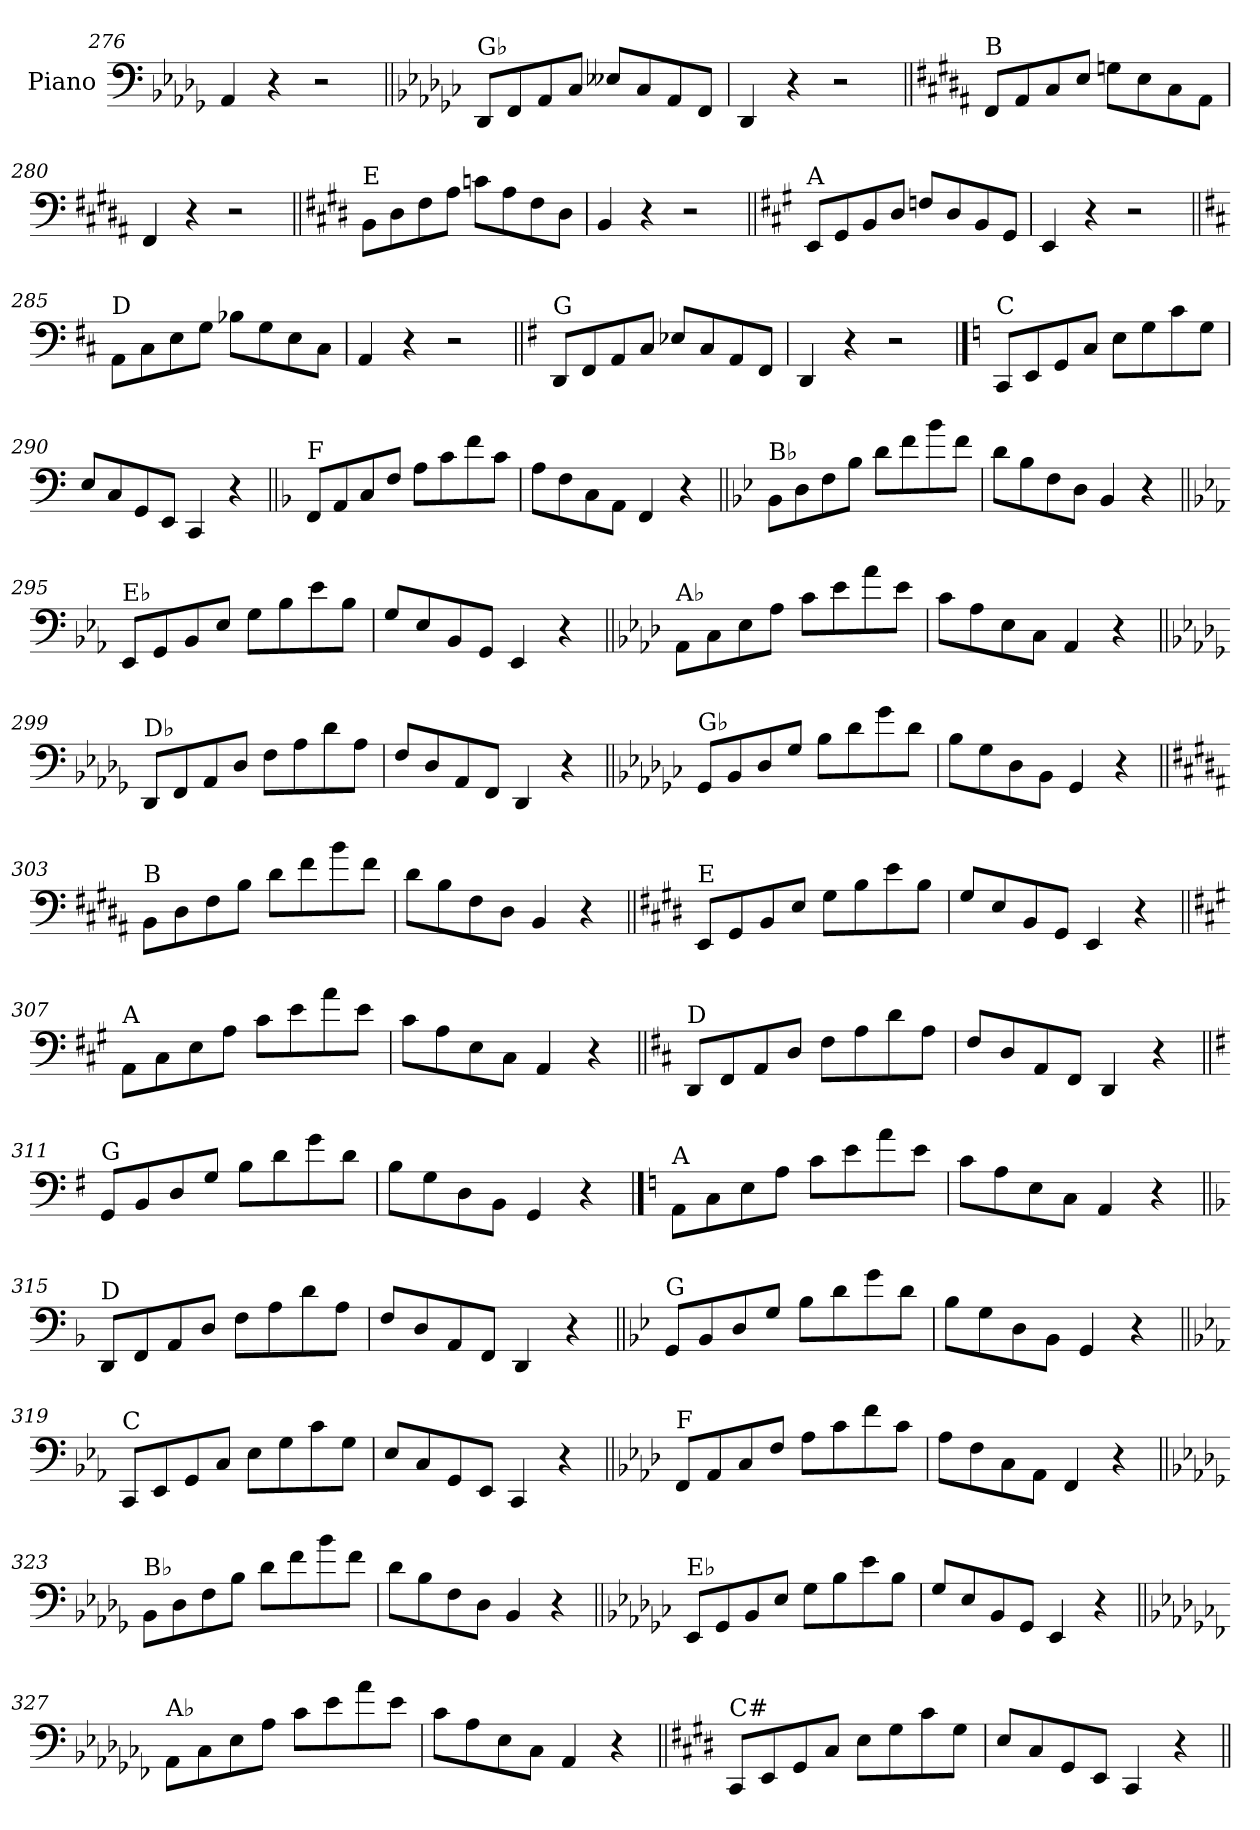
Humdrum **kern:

**kern
*part1
*staff1
*I"Piano
*I'Pno.
*clefF4
*k[b-e-a-d-g-]
=276
4AA-/
4r
2r
!!LO:LB:g=z
=277||
*k[b-e-a-d-g-c-]
!LO:TX:a:t=G♭
8DD-/L
8FF/
8AA-/
8C-/J
8E--X/L
8C-/
8AA-/
8FF/J
=278
4DD-/
4r
2r
=279||
*k[f#c#g#d#a#]
!LO:TX:a:t=B
8FF#/L
8AA#/
8C#/
8E/J
8Gn\L
8E\
8C#\
8AA#\J
=280
4FF#/
4r
2r
=281||
*k[f#c#g#d#]
!LO:TX:a:t=E
8BB\L
8D#\
8F#\
8A\J
8cn\L
8A\
8F#\
8D#\J
=282
4BB/
4r
2r
!!LO:LB:g=z
=283||
*k[f#c#g#]
!LO:TX:a:t=A
8EE/L
8GG#/
8BB/
8D/J
8Fn/L
8D/
8BB/
8GG#/J
=284
4EE/
4r
2r
=285||
*k[f#c#]
!LO:TX:a:t=D
8AA\L
8C#\
8E\
8G\J
8B-X\L
8G\
8E\
8C#\J
=286
4AA/
4r
2r
=287||
*k[f#]
!LO:TX:a:t=G
8DD/L
8FF#/
8AA/
8C/J
8E-X/L
8C/
8AA/
8FF#/J
=288
4DD/
4r
2r
!!LO:PB:g=z
==289
*k[]
!LO:TX:a:t=C
8CC/L
8EE/
8GG/
8C/J
8E\L
8G\
8c\
8G\J
=290
8E/L
8C/
8GG/
8EE/J
4CC/
4r
=291||
*k[b-]
!LO:TX:a:t=F
8FF/L
8AA/
8C/
8F/J
8A\L
8c\
8f\
8c\J
=292
8A\L
8F\
8C\
8AA\J
4FF/
4r
=293||
*k[b-e-]
!LO:TX:a:t=B♭
8BB-\L
8D\
8F\
8B-\J
8d\L
8f\
8b-\
8f\J
=294
8d\L
8B-\
8F\
8D\J
4BB-/
4r
!!LO:LB:g=z
=295||
*k[b-e-a-]
!LO:TX:a:t=E♭
8EE-/L
8GG/
8BB-/
8E-/J
8G\L
8B-\
8e-\
8B-\J
=296
8G/L
8E-/
8BB-/
8GG/J
4EE-/
4r
=297||
*k[b-e-a-d-]
!LO:TX:a:t=A♭
8AA-\L
8C\
8E-\
8A-\J
8c\L
8e-\
8a-\
8e-\J
=298
8c\L
8A-\
8E-\
8C\J
4AA-/
4r
=299||
*k[b-e-a-d-g-]
!LO:TX:a:t=D♭
8DD-/L
8FF/
8AA-/
8D-/J
8F\L
8A-\
8d-\
8A-\J
=300
8F/L
8D-/
8AA-/
8FF/J
4DD-/
4r
!!LO:LB:g=z
=301||
*k[b-e-a-d-g-c-]
!LO:TX:a:t=G♭
8GG-/L
8BB-/
8D-/
8G-/J
8B-\L
8d-\
8g-\
8d-\J
=302
8B-\L
8G-\
8D-\
8BB-\J
4GG-/
4r
=303||
*k[f#c#g#d#a#]
!LO:TX:a:t=B
8BB\L
8D#\
8F#\
8B\J
8d#\L
8f#\
8b\
8f#\J
=304
8d#\L
8B\
8F#\
8D#\J
4BB/
4r
=305||
*k[f#c#g#d#]
!LO:TX:a:t=E
8EE/L
8GG#/
8BB/
8E/J
8G#\L
8B\
8e\
8B\J
=306
8G#/L
8E/
8BB/
8GG#/J
4EE/
4r
!!LO:LB:g=z
=307||
*k[f#c#g#]
!LO:TX:a:t=A
8AA\L
8C#\
8E\
8A\J
8c#\L
8e\
8a\
8e\J
=308
8c#\L
8A\
8E\
8C#\J
4AA/
4r
=309||
*k[f#c#]
!LO:TX:a:t=D
8DD/L
8FF#/
8AA/
8D/J
8F#\L
8A\
8d\
8A\J
=310
8F#/L
8D/
8AA/
8FF#/J
4DD/
4r
=311||
*k[f#]
!LO:TX:a:t=G
8GG/L
8BB/
8D/
8G/J
8B\L
8d\
8g\
8d\J
=312
8B\L
8G\
8D\
8BB\J
4GG/
4r
!!LO:LB:g=z
==313
*k[]
!LO:TX:a:t=A
8AA\L
8C\
8E\
8A\J
8c\L
8e\
8a\
8e\J
=314
8c\L
8A\
8E\
8C\J
4AA/
4r
=315||
*k[b-]
!LO:TX:a:t=D
8DD/L
8FF/
8AA/
8D/J
8F\L
8A\
8d\
8A\J
=316
8F/L
8D/
8AA/
8FF/J
4DD/
4r
=317||
*k[b-e-]
!LO:TX:a:t=G
8GG/L
8BB-/
8D/
8G/J
8B-\L
8d\
8g\
8d\J
=318
8B-\L
8G\
8D\
8BB-\J
4GG/
4r
!!LO:LB:g=z
=319||
*k[b-e-a-]
!LO:TX:a:t=C
8CC/L
8EE-/
8GG/
8C/J
8E-\L
8G\
8c\
8G\J
=320
8E-/L
8C/
8GG/
8EE-/J
4CC/
4r
=321||
*k[b-e-a-d-]
!LO:TX:a:t=F
8FF/L
8AA-/
8C/
8F/J
8A-\L
8c\
8f\
8c\J
=322
8A-\L
8F\
8C\
8AA-\J
4FF/
4r
=323||
*k[b-e-a-d-g-]
!LO:TX:a:t=B♭
8BB-\L
8D-\
8F\
8B-\J
8d-\L
8f\
8b-\
8f\J
=324
8d-\L
8B-\
8F\
8D-\J
4BB-/
4r
!!LO:LB:g=z
=325||
*k[b-e-a-d-g-c-]
!LO:TX:a:t=E♭
8EE-/L
8GG-/
8BB-/
8E-/J
8G-\L
8B-\
8e-\
8B-\J
=326
8G-/L
8E-/
8BB-/
8GG-/J
4EE-/
4r
=327||
*k[b-e-a-d-g-c-f-]
!LO:TX:a:t=A♭
8AA-\L
8C-\
8E-\
8A-\J
8c-\L
8e-\
8a-\
8e-\J
=328
8c-\L
8A-\
8E-\
8C-\J
4AA-/
4r
=329||
*k[f#c#g#d#]
!LO:TX:a:t=C#
8CC#/L
8EE/
8GG#/
8C#/J
8E\L
8G#\
8c#\
8G#\J
=330
8E/L
8C#/
8GG#/
8EE/J
4CC#/
4r
=||
*-
